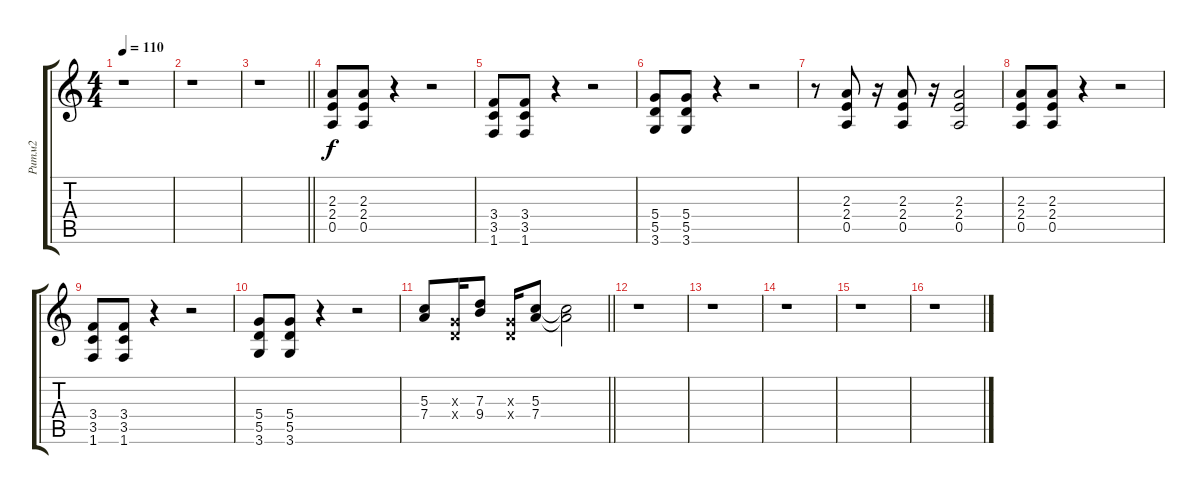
\track ("Ритм2" "Ритм2") {instrument distortionguitar}
\staff {score tabs}
\tuning (E4 B3 G3 D3 A2 E2) {hide}
\ts (4 4)
\tempo 110
\clef g2
\ks c
r.1{dy f} |
r.1 |
\barLineRight lightlight
r.1 |
(2.3 2.4 0.5).8 (2.3 2.4 0.5).8 r.4 r.2 |
(3.4 3.5 1.6).8 (3.4 3.5 1.6).8 r.4 r.2 |
(5.4 5.5 3.6).8 (5.4 5.5 3.6).8 r.4 r.2 |
r.8 (2.3 2.4 0.5).8 r.16 (2.3 2.4 0.5).8 r.16 (2.3 2.4 0.5).2 |
(2.3 2.4 0.5).8 (2.3 2.4 0.5).8 r.4 r.2 |
(3.4 3.5 1.6).8 (3.4 3.5 1.6).8 r.4 r.2 |
(5.4 5.5 3.6).8 (5.4 5.5 3.6).8 r.4 r.2 |
\barLineRight lightlight
(5.3 7.4).8 (0.3{x} 0.4{x}).16 (7.3 9.4).8 (0.3{x} 0.4{x}).16 (5.3 7.4).8 (5.3{t} 7.4{t}).2 |
\section ("" "")
r.1 |
r.1 |
r.1 |
r.1 |
r.1
